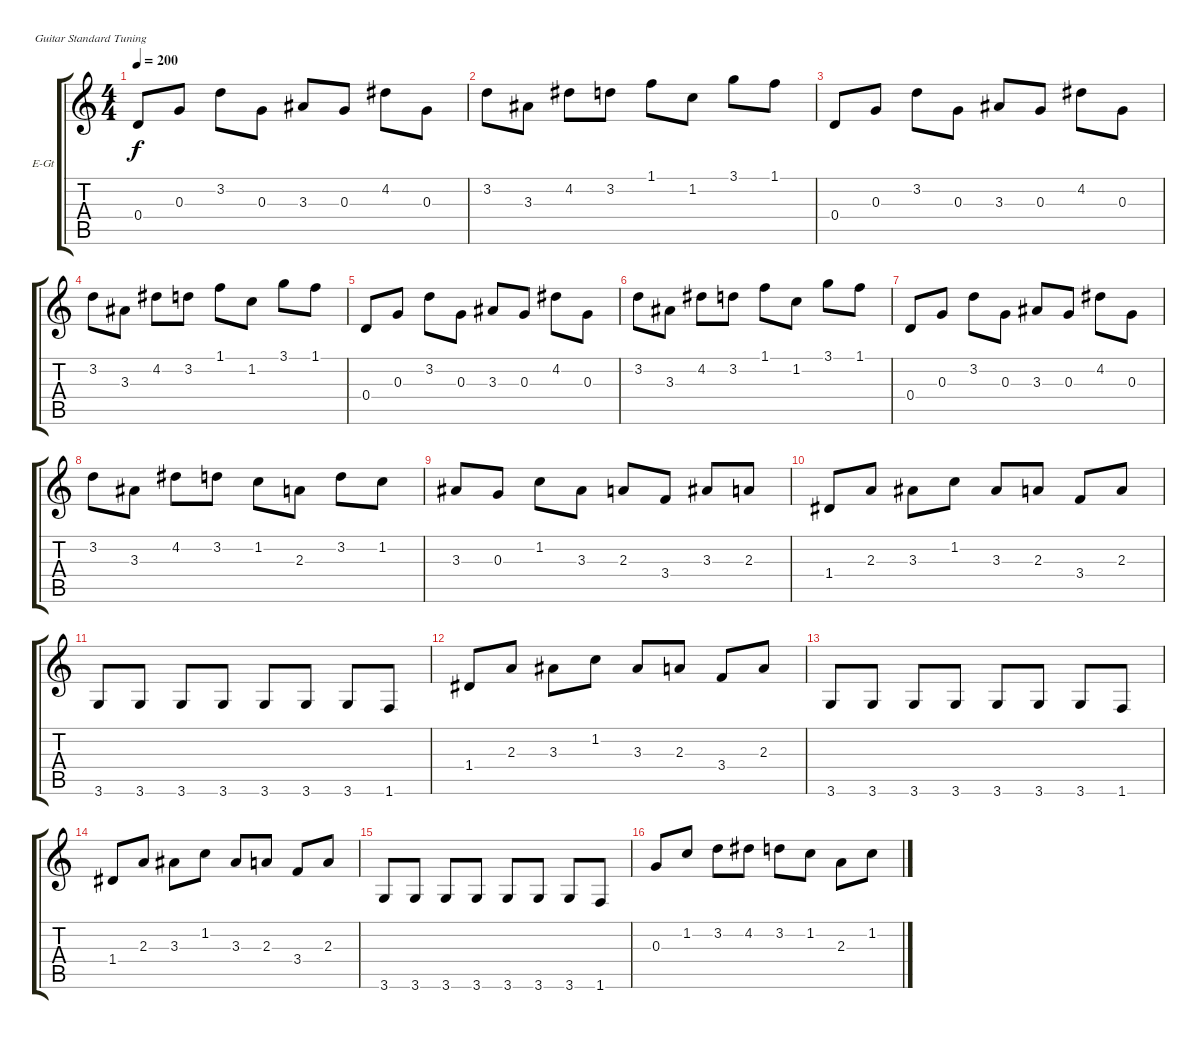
\bracketExtendMode groupsimilarinstruments
\firstSystemTrackNameOrientation horizontal
\otherSystemsTrackNameOrientation horizontal
\track ("Овердрайв" "E-Gt") {instrument overdrivenguitar}
\staff {score tabs}
\tuning (E4 B3 G3 D3 A2 E2)
\ts (4 4)
\tempo 200
\clef g2
\ks c
0.4.8{dy f} 0.3.8 3.2.8 0.3.8 3.3.8 0.3.8 4.2.8 0.3.8 |
3.2.8 3.3.8 4.2.8 3.2.8 1.1.8 1.2.8 3.1.8 1.1.8 |
0.4.8 0.3.8 3.2.8 0.3.8 3.3.8 0.3.8 4.2.8 0.3.8 |
3.2.8 3.3.8 4.2.8 3.2.8 1.1.8 1.2.8 3.1.8 1.1.8 |
0.4.8 0.3.8 3.2.8 0.3.8 3.3.8 0.3.8 4.2.8 0.3.8 |
3.2.8 3.3.8 4.2.8 3.2.8 1.1.8 1.2.8 3.1.8 1.1.8 |
0.4.8 0.3.8 3.2.8 0.3.8 3.3.8 0.3.8 4.2.8 0.3.8 |
3.2.8 3.3.8 4.2.8 3.2.8 1.2.8 2.3.8 3.2.8 1.2.8 |
3.3.8 0.3.8 1.2.8 3.3.8 2.3.8 3.4.8 3.3.8 2.3.8 |
1.4.8 2.3.8 3.3.8 1.2.8 3.3.8 2.3.8 3.4.8 2.3.8 |
3.6.8 3.6.8 3.6.8 3.6.8 3.6.8 3.6.8 3.6.8 1.6.8 |
1.4.8 2.3.8 3.3.8 1.2.8 3.3.8 2.3.8 3.4.8 2.3.8 |
3.6.8 3.6.8 3.6.8 3.6.8 3.6.8 3.6.8 3.6.8 1.6.8 |
1.4.8 2.3.8 3.3.8 1.2.8 3.3.8 2.3.8 3.4.8 2.3.8 |
3.6.8 3.6.8 3.6.8 3.6.8 3.6.8 3.6.8 3.6.8 1.6.8 |
0.3.8 1.2.8 3.2.8 4.2.8 3.2.8 1.2.8 2.3.8 1.2.8
